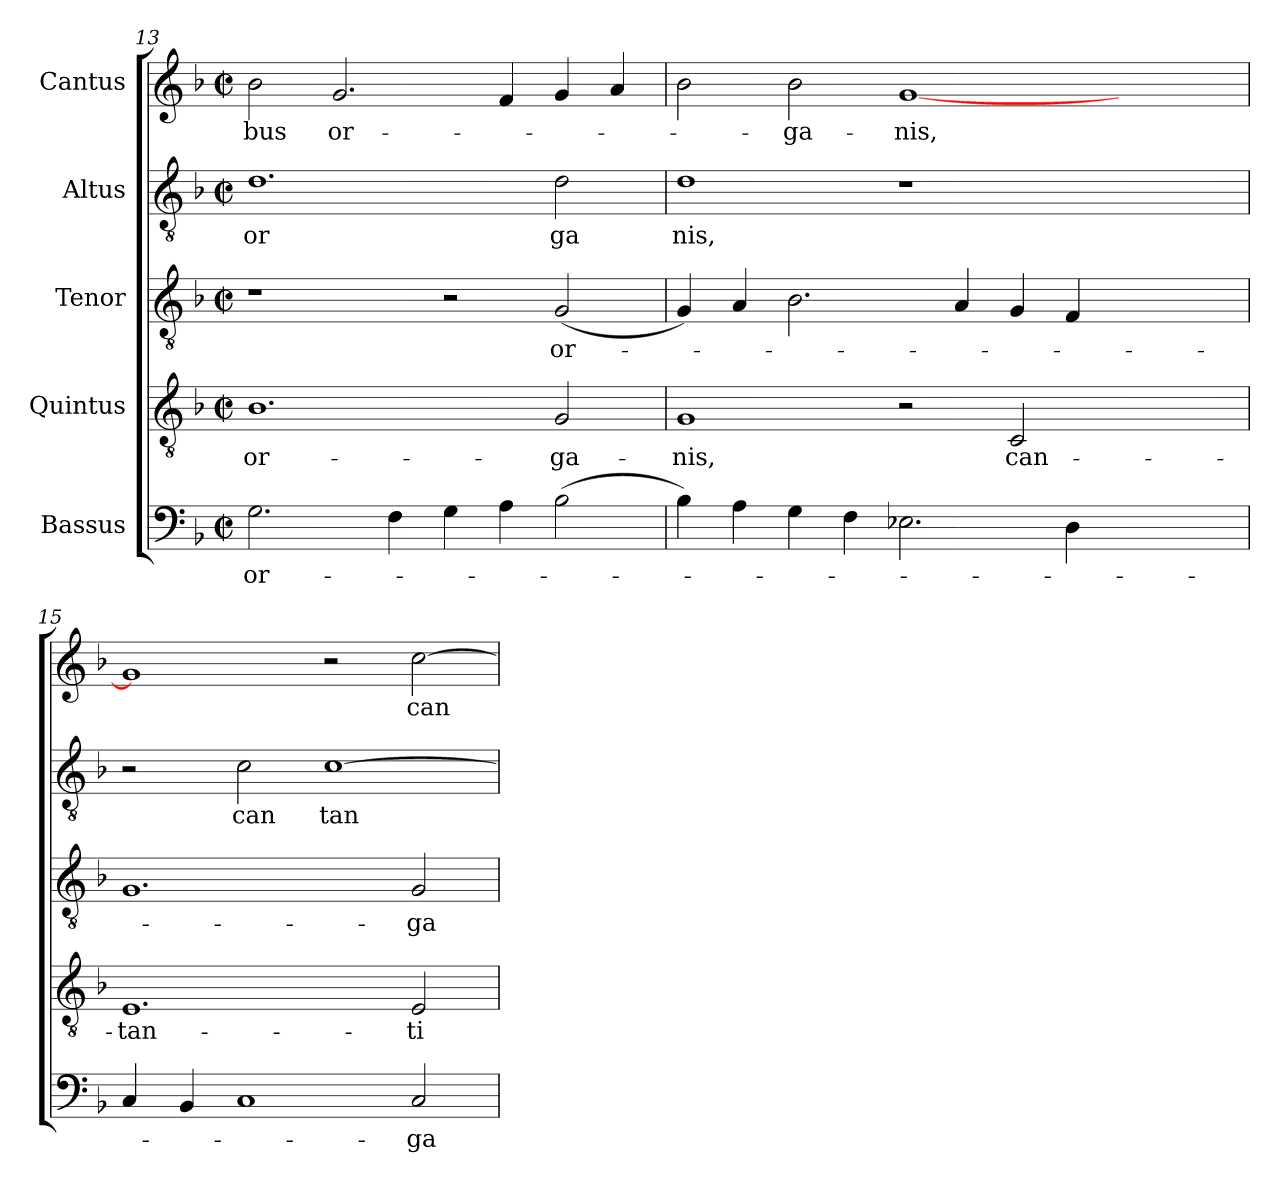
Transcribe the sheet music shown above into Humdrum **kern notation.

**kern	**text	**kern	**text	**kern	**text	**kern	**text	**kern	**text
*part5	*part5	*part4	*part4	*part3	*part3	*part2	*part2	*part1	*part1
*staff5	*staff5	*staff4	*staff4	*staff3	*staff3	*staff2	*staff2	*staff1	*staff1
*I"Bassus	*	*I"Quintus	*	*I"Tenor	*	*I"Altus	*	*I"Cantus	*
!!LO:LB:g=z
*clefF4	*	*clefGv2	*	*clefGv2	*	*clefGv2	*	*clefG2	*
*k[b-]	*	*k[b-]	*	*k[b-]	*	*k[b-]	*	*k[b-]	*
*F:	*	*F:	*	*F:	*	*F:	*	*F:	*
*M2/2	*	*M2/2	*	*M2/2	*	*M2/2	*	*M2/2	*
*met(c|)	*	*met(c|)	*	*met(c|)	*	*met(c|)	*	*met(c|)	*
=13	=13	=13	=13	=13	=13	=13	=13	=13	=13
!	!LO:LY:b:cj	!	!LO:LY:b:cj	!	!	!	!LO:LY:b:cj	!	!LO:LY:b:cj
2.G\	or-	1.B-	or-	1r	.	1.d	or	2b-\	bus
!	!	!	!	!	!	!	!	!	!LO:LY:b:cj
.	.	.	.	.	.	.	.	2.g/	or-
4F\	.	.	.	.	.	.	.	.	.
4G\	.	.	.	2r	.	.	.	.	.
4A\	.	.	.	.	.	.	.	4f/	.
!	!	!	!LO:LY:b:cj	!	!LO:LY:b:cj	!	!LO:LY:b:cj	!	!
(>2B-\	.	2G/	-ga-	(<2G/	or-	2d\	ga	4g/	.
.	.	.	.	.	.	.	.	4a/	.
=14	=14	=14	=14	=14	=14	=14	=14	=14	=14
!	!	!	!LO:LY:b:cj	!	!	!	!LO:LY:b:cj	!	!
4B-\)	.	1G	-nis,	4G/)	.	1d	nis,	2b-\	.
4A\	.	.	.	4A/	.	.	.	.	.
!	!	!	!	!	!	!	!	!	!LO:LY:b:cj
4G\	.	.	.	2.B-\	.	.	.	2b-\	-ga-
4F\	.	.	.	.	.	.	.	.	.
!	!	!	!	!	!	!LO:N:vis=1	!	!	!LO:LY:b:cj
2.E-X\	.	2r	.	.	.	0r	.	[<1g	-nis,
.	.	.	.	4A/	.	.	.	.	.
!	!	!	!LO:LY:b:cj	!	!	!	!	!	!
.	.	2C/	can-	4G/	.	.	.	.	.
4D\	.	.	.	4F/	.	.	.	.	.
1ryy	.	1ryy	.	1ryy	.	.	.	1ryy	.
=15	=15	=15	=15	=15	=15	=15	=15	=15	=15
!	!	!	!LO:LY:b:cj	!	!	!	!	!	!
4C/	.	1.E	-tan-	1.G	.	2r	.	1g]	.
4BB-/	.	.	.	.	.	.	.	.	.
!	!	!	!	!	!	!	!LO:LY:b:cj	!	!
1C	.	.	.	.	.	2c\	can	.	.
!	!	!	!	!	!	!	!LO:LY:b:cj	!	!
.	.	.	.	.	.	[>1c	tan	2r	.
!	!LO:LY:b:cj	!	!LO:LY:b:cj	!	!LO:LY:b:cj	!	!	!	!LO:LY:b
2C/	-ga-	2E/	-ti-	2G/	-ga-	.	.	[>2cc\	can-
=	=	=	=	=	=	=	=	=	=
*-	*-	*-	*-	*-	*-	*-	*-	*-	*-
